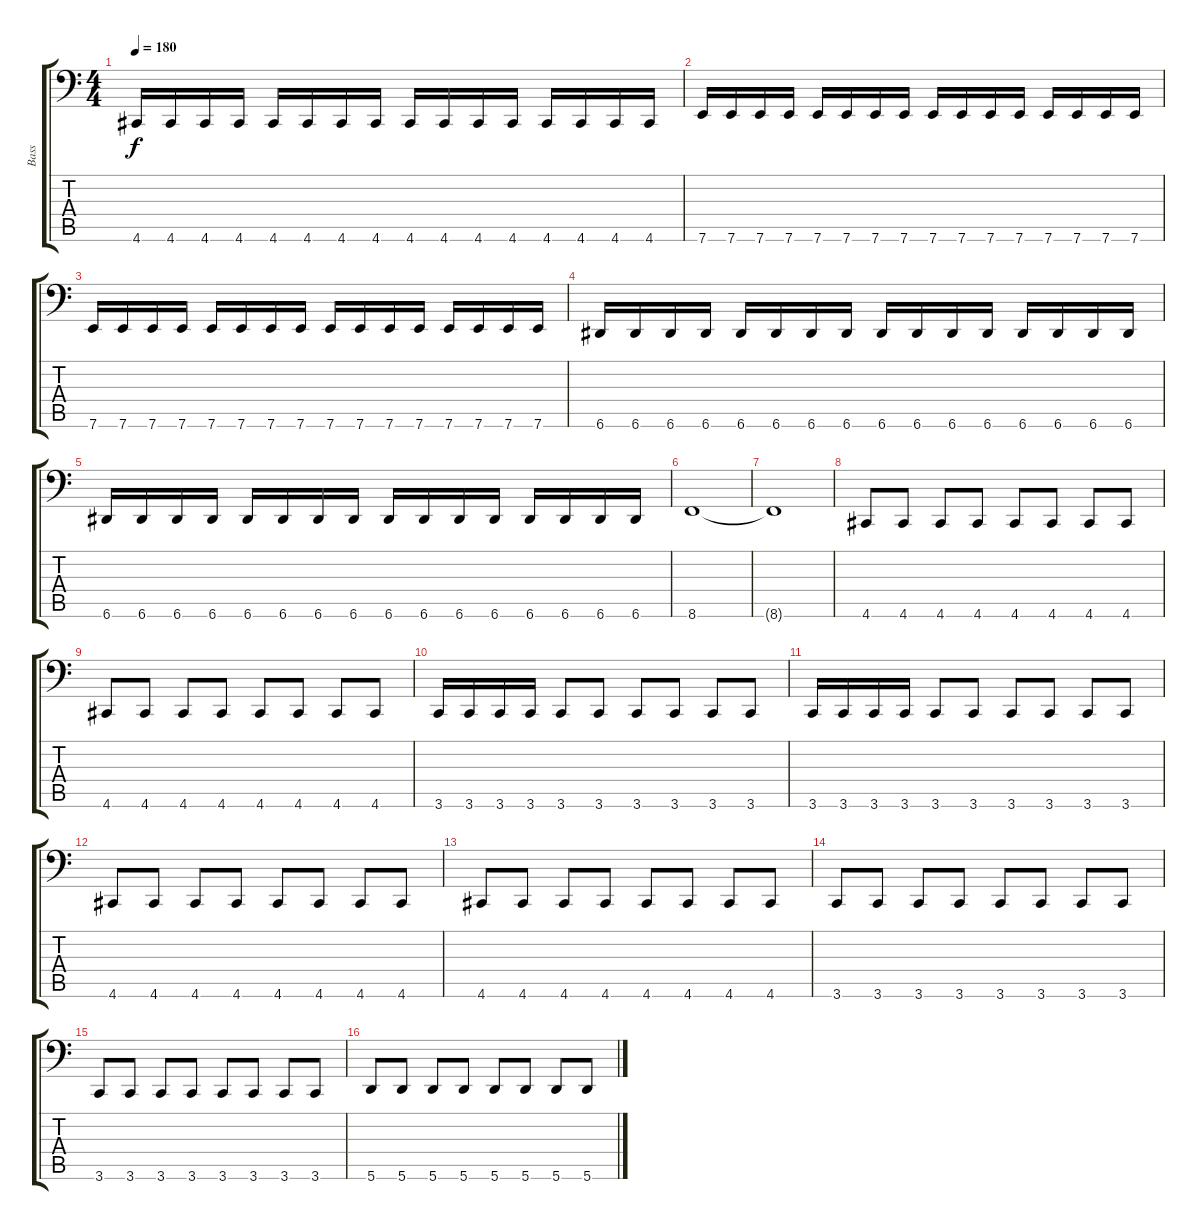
\track ("Bass" "Bass") {instrument electricbasspick}
\staff {score tabs}
\tuning (C3 G2 D2 A1 E1 A0) {hide}
\ts (4 4)
\tempo 180
\clef f4
\ks c
4.6.16{dy f} 4.6.16 4.6.16 4.6.16 4.6.16 4.6.16 4.6.16 4.6.16 4.6.16 4.6.16 4.6.16 4.6.16 4.6.16 4.6.16 4.6.16 4.6.16 |
7.6.16 7.6.16 7.6.16 7.6.16 7.6.16 7.6.16 7.6.16 7.6.16 7.6.16 7.6.16 7.6.16 7.6.16 7.6.16 7.6.16 7.6.16 7.6.16 |
7.6.16 7.6.16 7.6.16 7.6.16 7.6.16 7.6.16 7.6.16 7.6.16 7.6.16 7.6.16 7.6.16 7.6.16 7.6.16 7.6.16 7.6.16 7.6.16 |
6.6.16 6.6.16 6.6.16 6.6.16 6.6.16 6.6.16 6.6.16 6.6.16 6.6.16 6.6.16 6.6.16 6.6.16 6.6.16 6.6.16 6.6.16 6.6.16 |
6.6.16 6.6.16 6.6.16 6.6.16 6.6.16 6.6.16 6.6.16 6.6.16 6.6.16 6.6.16 6.6.16 6.6.16 6.6.16 6.6.16 6.6.16 6.6.16 |
8.6.1 |
8.6{t}.1 |
4.6.8 4.6.8 4.6.8 4.6.8 4.6.8 4.6.8 4.6.8 4.6.8 |
4.6.8 4.6.8 4.6.8 4.6.8 4.6.8 4.6.8 4.6.8 4.6.8 |
3.6.16 3.6.16 3.6.16 3.6.16 3.6.8 3.6.8 3.6.8 3.6.8 3.6.8 3.6.8 |
3.6.16 3.6.16 3.6.16 3.6.16 3.6.8 3.6.8 3.6.8 3.6.8 3.6.8 3.6.8 |
4.6.8 4.6.8 4.6.8 4.6.8 4.6.8 4.6.8 4.6.8 4.6.8 |
4.6.8 4.6.8 4.6.8 4.6.8 4.6.8 4.6.8 4.6.8 4.6.8 |
3.6.8 3.6.8 3.6.8 3.6.8 3.6.8 3.6.8 3.6.8 3.6.8 |
3.6.8 3.6.8 3.6.8 3.6.8 3.6.8 3.6.8 3.6.8 3.6.8 |
5.6.8 5.6.8 5.6.8 5.6.8 5.6.8 5.6.8 5.6.8 5.6.8
